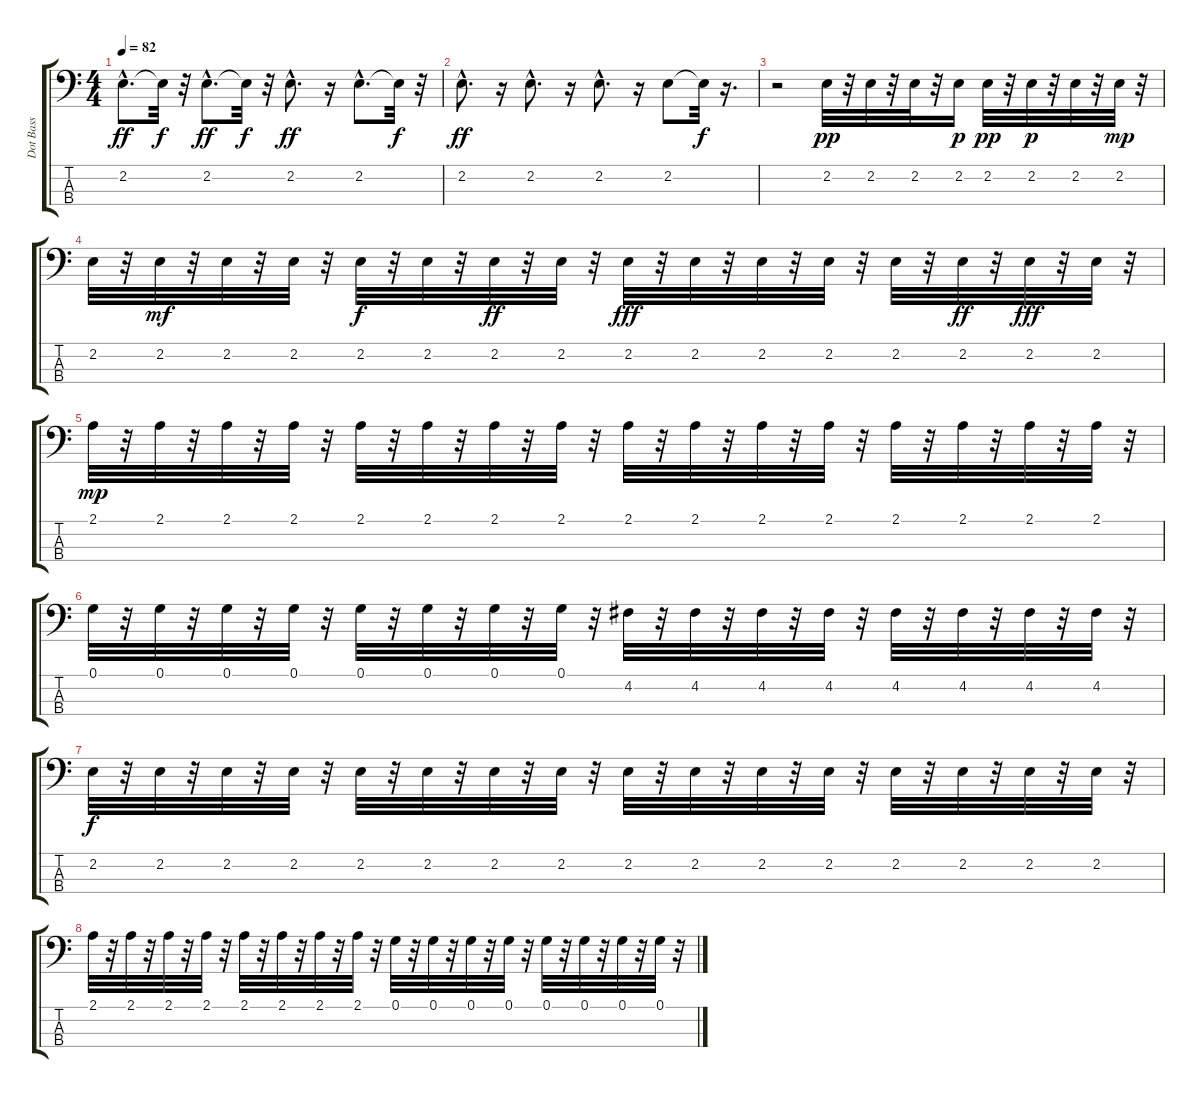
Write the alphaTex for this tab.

\track ("Dot Bass" "Dot Bass") {instrument electricbasspick}
\staff {score tabs}
\tuning (G2 D2 A1 E1) {hide}
\ts (4 4)
\tempo 82
\clef f4
\ks c
2.2{hac}.8{d dy ff} 2.2{t}.32{dy f} r.32 2.2{hac}.8{d dy ff} 2.2{t}.32{dy f} r.32 2.2{hac}.8{d dy ff} r.16 2.2{hac}.8{d} 2.2{t}.32{dy f} r.32 |
2.2{hac}.8{d dy ff} r.16 2.2{hac}.8{d} r.16 2.2{hac}.8{d} r.16 2.2.8 2.2{t}.32{dy f} r.16{d} |
r.2 2.2.32{dy pp} r.32 2.2.32 r.32 2.2.32 r.32 2.2.16{dy p} 2.2.32{dy pp} r.32 2.2.32{dy p} r.32 2.2.32 r.32 2.2.32{dy mp} r.32 |
2.2.32 r.32 2.2.32{dy mf} r.32 2.2.32 r.32 2.2.32 r.32 2.2.32{dy f} r.32 2.2.32 r.32 2.2.32{dy ff} r.32 2.2.32 r.32 2.2.32{dy fff} r.32 2.2.32 r.32 2.2.32 r.32 2.2.32 r.32 2.2.32 r.32 2.2.32{dy ff} r.32 2.2.32{dy fff} r.32 2.2.32 r.32 |
2.1.32{dy mp} r.32 2.1.32 r.32 2.1.32 r.32 2.1.32 r.32 2.1.32 r.32 2.1.32 r.32 2.1.32 r.32 2.1.32 r.32 2.1.32 r.32 2.1.32 r.32 2.1.32 r.32 2.1.32 r.32 2.1.32 r.32 2.1.32 r.32 2.1.32 r.32 2.1.32 r.32 |
0.1.32 r.32 0.1.32 r.32 0.1.32 r.32 0.1.32 r.32 0.1.32 r.32 0.1.32 r.32 0.1.32 r.32 0.1.32 r.32 4.2.32 r.32 4.2.32 r.32 4.2.32 r.32 4.2.32 r.32 4.2.32 r.32 4.2.32 r.32 4.2.32 r.32 4.2.32 r.32 |
2.2.32{dy f} r.32 2.2.32 r.32 2.2.32 r.32 2.2.32 r.32 2.2.32 r.32 2.2.32 r.32 2.2.32 r.32 2.2.32 r.32 2.2.32 r.32 2.2.32 r.32 2.2.32 r.32 2.2.32 r.32 2.2.32 r.32 2.2.32 r.32 2.2.32 r.32 2.2.32 r.32 |
2.1.32 r.32 2.1.32 r.32 2.1.32 r.32 2.1.32 r.32 2.1.32 r.32 2.1.32 r.32 2.1.32 r.32 2.1.32 r.32 0.1.32 r.32 0.1.32 r.32 0.1.32 r.32 0.1.32 r.32 0.1.32 r.32 0.1.32 r.32 0.1.32 r.32 0.1.32 r.32
